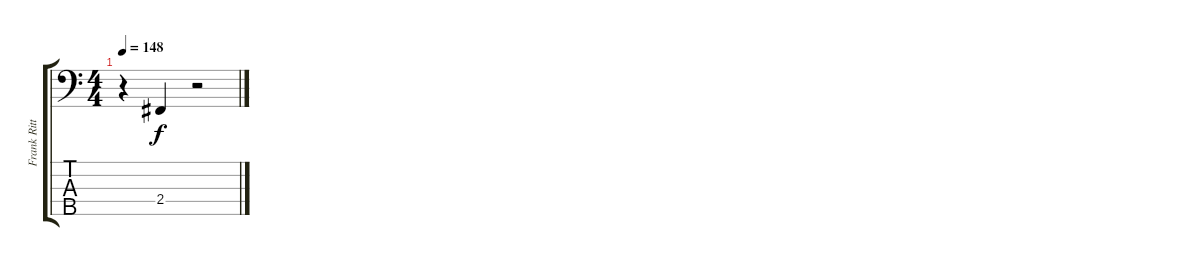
\track ("Frank Rittel" "Frank Ritt") {instrument electricbasspick}
\staff {score tabs}
\tuning (G2 D2 A1 E1 B0) {hide}
\ts (4 4)
\tempo 148
\clef f4
\ks c
r.4{dy f} 2.4.4 r.2
